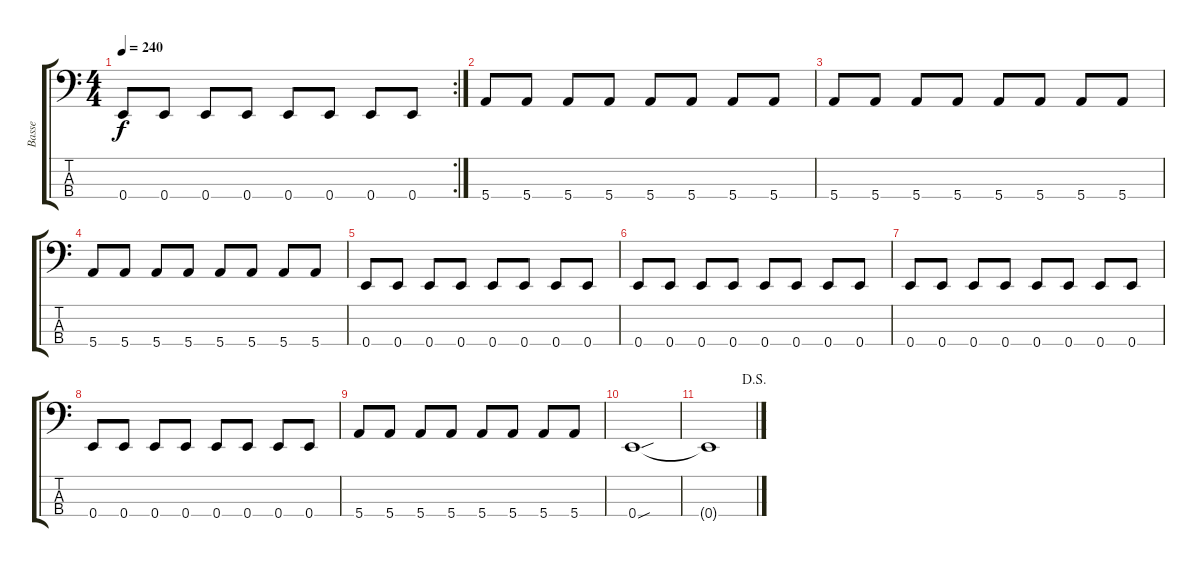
\track ("Basse" "Basse") {instrument electricbasspick}
\staff {score tabs}
\tuning (G2 D2 A1 E1) {hide}
\rc 2
\ts (4 4)
\tempo 240
\clef f4
\ks c
0.4.8{dy f} 0.4.8 0.4.8 0.4.8 0.4.8 0.4.8 0.4.8 0.4.8 |
5.4.8 5.4.8 5.4.8 5.4.8 5.4.8 5.4.8 5.4.8 5.4.8 |
5.4.8 5.4.8 5.4.8 5.4.8 5.4.8 5.4.8 5.4.8 5.4.8 |
5.4.8 5.4.8 5.4.8 5.4.8 5.4.8 5.4.8 5.4.8 5.4.8 |
0.4.8 0.4.8 0.4.8 0.4.8 0.4.8 0.4.8 0.4.8 0.4.8 |
0.4.8 0.4.8 0.4.8 0.4.8 0.4.8 0.4.8 0.4.8 0.4.8 |
0.4.8 0.4.8 0.4.8 0.4.8 0.4.8 0.4.8 0.4.8 0.4.8 |
0.4.8 0.4.8 0.4.8 0.4.8 0.4.8 0.4.8 0.4.8 0.4.8 |
5.4.8 5.4.8 5.4.8 5.4.8 5.4.8 5.4.8 5.4.8 5.4.8 |
0.4{sou}.1 |
\jump dalsegno
0.4{t}.1
